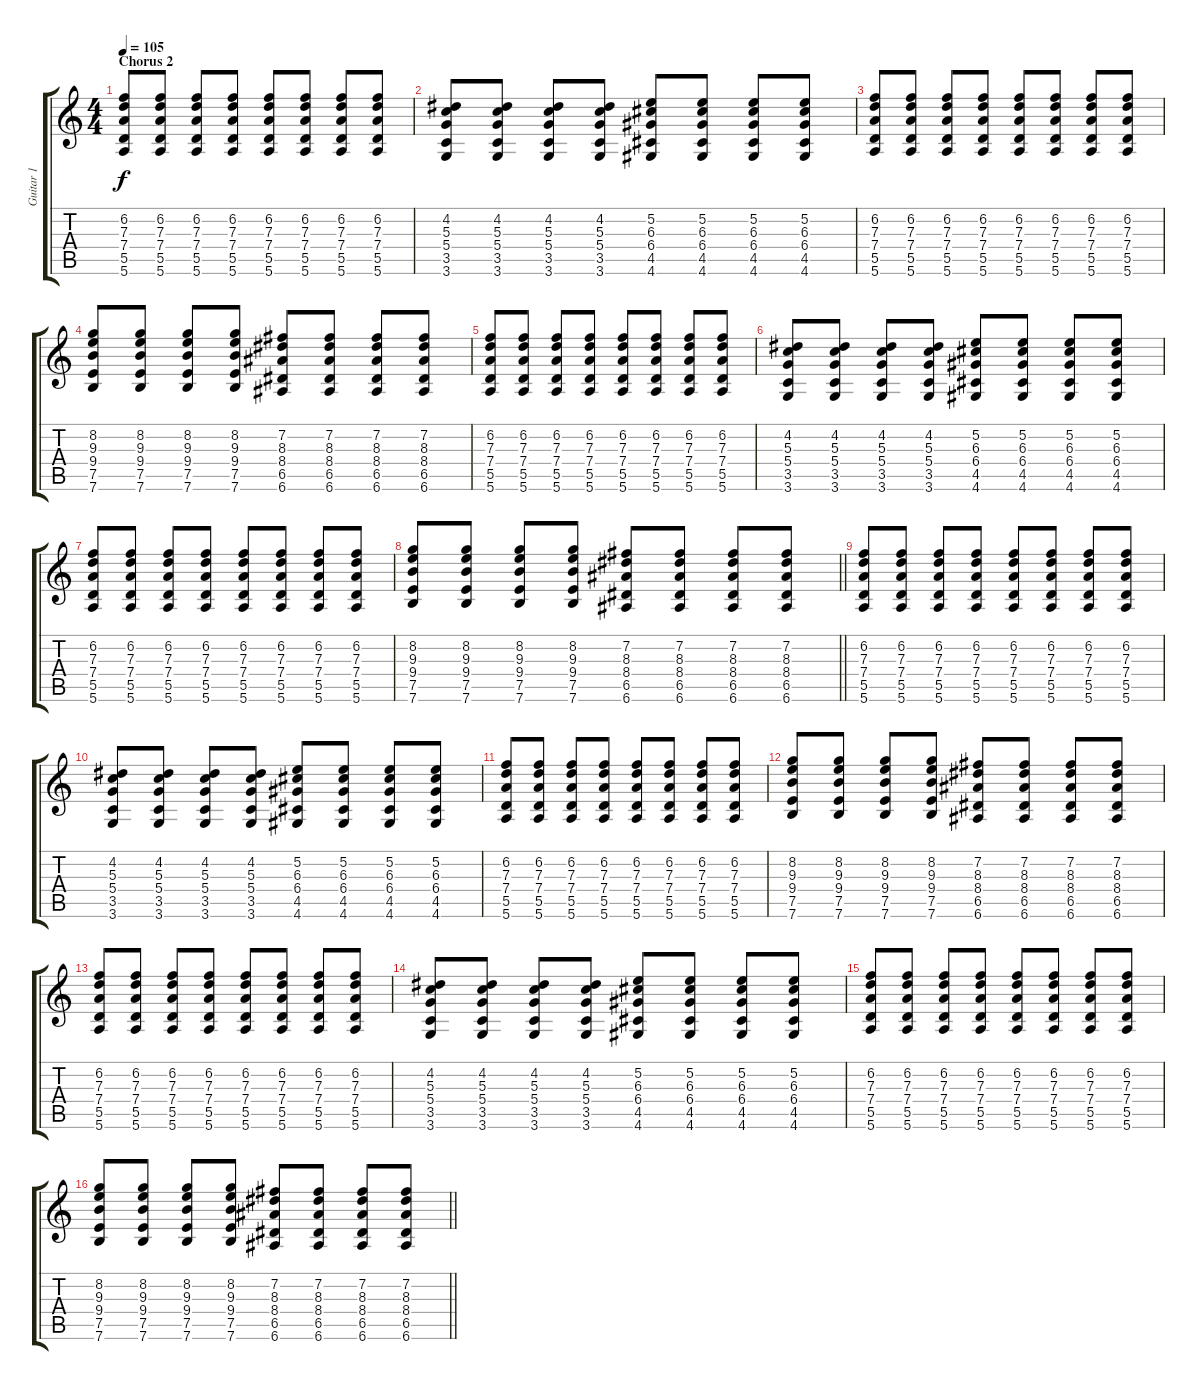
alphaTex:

\track ("Guitar 1" "Guitar 1") {instrument distortionguitar}
\staff {score tabs}
\tuning (E4 B3 G3 D3 A2 E2) {hide}
\ts (4 4)
\section ("" "Chorus 2")
\tempo 105
\clef g2
\ks c
(6.2 7.3 7.4 5.5 5.6).8{dy f} (6.2 7.3 7.4 5.5 5.6).8 (6.2 7.3 7.4 5.5 5.6).8 (6.2 7.3 7.4 5.5 5.6).8 (6.2 7.3 7.4 5.5 5.6).8 (6.2 7.3 7.4 5.5 5.6).8 (6.2 7.3 7.4 5.5 5.6).8 (6.2 7.3 7.4 5.5 5.6).8 |
(4.2 5.3 5.4 3.5 3.6).8 (4.2 5.3 5.4 3.5 3.6).8 (4.2 5.3 5.4 3.5 3.6).8 (4.2 5.3 5.4 3.5 3.6).8 (5.2 6.3 6.4 4.5 4.6).8 (5.2 6.3 6.4 4.5 4.6).8 (5.2 6.3 6.4 4.5 4.6).8 (5.2 6.3 6.4 4.5 4.6).8 |
(6.2 7.3 7.4 5.5 5.6).8 (6.2 7.3 7.4 5.5 5.6).8 (6.2 7.3 7.4 5.5 5.6).8 (6.2 7.3 7.4 5.5 5.6).8 (6.2 7.3 7.4 5.5 5.6).8 (6.2 7.3 7.4 5.5 5.6).8 (6.2 7.3 7.4 5.5 5.6).8 (6.2 7.3 7.4 5.5 5.6).8 |
(8.2 9.3 9.4 7.5 7.6).8 (8.2 9.3 9.4 7.5 7.6).8 (8.2 9.3 9.4 7.5 7.6).8 (8.2 9.3 9.4 7.5 7.6).8 (7.2 8.3 8.4 6.5 6.6).8 (7.2 8.3 8.4 6.5 6.6).8 (7.2 8.3 8.4 6.5 6.6).8 (7.2 8.3 8.4 6.5 6.6).8 |
(6.2 7.3 7.4 5.5 5.6).8 (6.2 7.3 7.4 5.5 5.6).8 (6.2 7.3 7.4 5.5 5.6).8 (6.2 7.3 7.4 5.5 5.6).8 (6.2 7.3 7.4 5.5 5.6).8 (6.2 7.3 7.4 5.5 5.6).8 (6.2 7.3 7.4 5.5 5.6).8 (6.2 7.3 7.4 5.5 5.6).8 |
(4.2 5.3 5.4 3.5 3.6).8 (4.2 5.3 5.4 3.5 3.6).8 (4.2 5.3 5.4 3.5 3.6).8 (4.2 5.3 5.4 3.5 3.6).8 (5.2 6.3 6.4 4.5 4.6).8 (5.2 6.3 6.4 4.5 4.6).8 (5.2 6.3 6.4 4.5 4.6).8 (5.2 6.3 6.4 4.5 4.6).8 |
(6.2 7.3 7.4 5.5 5.6).8 (6.2 7.3 7.4 5.5 5.6).8 (6.2 7.3 7.4 5.5 5.6).8 (6.2 7.3 7.4 5.5 5.6).8 (6.2 7.3 7.4 5.5 5.6).8 (6.2 7.3 7.4 5.5 5.6).8 (6.2 7.3 7.4 5.5 5.6).8 (6.2 7.3 7.4 5.5 5.6).8 |
\barLineRight lightlight
(8.2 9.3 9.4 7.5 7.6).8 (8.2 9.3 9.4 7.5 7.6).8 (8.2 9.3 9.4 7.5 7.6).8 (8.2 9.3 9.4 7.5 7.6).8 (7.2 8.3 8.4 6.5 6.6).8 (7.2 8.3 8.4 6.5 6.6).8 (7.2 8.3 8.4 6.5 6.6).8 (7.2 8.3 8.4 6.5 6.6).8 |
(6.2 7.3 7.4 5.5 5.6).8 (6.2 7.3 7.4 5.5 5.6).8 (6.2 7.3 7.4 5.5 5.6).8 (6.2 7.3 7.4 5.5 5.6).8 (6.2 7.3 7.4 5.5 5.6).8 (6.2 7.3 7.4 5.5 5.6).8 (6.2 7.3 7.4 5.5 5.6).8 (6.2 7.3 7.4 5.5 5.6).8 |
(4.2 5.3 5.4 3.5 3.6).8 (4.2 5.3 5.4 3.5 3.6).8 (4.2 5.3 5.4 3.5 3.6).8 (4.2 5.3 5.4 3.5 3.6).8 (5.2 6.3 6.4 4.5 4.6).8 (5.2 6.3 6.4 4.5 4.6).8 (5.2 6.3 6.4 4.5 4.6).8 (5.2 6.3 6.4 4.5 4.6).8 |
(6.2 7.3 7.4 5.5 5.6).8 (6.2 7.3 7.4 5.5 5.6).8 (6.2 7.3 7.4 5.5 5.6).8 (6.2 7.3 7.4 5.5 5.6).8 (6.2 7.3 7.4 5.5 5.6).8 (6.2 7.3 7.4 5.5 5.6).8 (6.2 7.3 7.4 5.5 5.6).8 (6.2 7.3 7.4 5.5 5.6).8 |
(8.2 9.3 9.4 7.5 7.6).8 (8.2 9.3 9.4 7.5 7.6).8 (8.2 9.3 9.4 7.5 7.6).8 (8.2 9.3 9.4 7.5 7.6).8 (7.2 8.3 8.4 6.5 6.6).8 (7.2 8.3 8.4 6.5 6.6).8 (7.2 8.3 8.4 6.5 6.6).8 (7.2 8.3 8.4 6.5 6.6).8 |
(6.2 7.3 7.4 5.5 5.6).8 (6.2 7.3 7.4 5.5 5.6).8 (6.2 7.3 7.4 5.5 5.6).8 (6.2 7.3 7.4 5.5 5.6).8 (6.2 7.3 7.4 5.5 5.6).8 (6.2 7.3 7.4 5.5 5.6).8 (6.2 7.3 7.4 5.5 5.6).8 (6.2 7.3 7.4 5.5 5.6).8 |
(4.2 5.3 5.4 3.5 3.6).8 (4.2 5.3 5.4 3.5 3.6).8 (4.2 5.3 5.4 3.5 3.6).8 (4.2 5.3 5.4 3.5 3.6).8 (5.2 6.3 6.4 4.5 4.6).8 (5.2 6.3 6.4 4.5 4.6).8 (5.2 6.3 6.4 4.5 4.6).8 (5.2 6.3 6.4 4.5 4.6).8 |
(6.2 7.3 7.4 5.5 5.6).8 (6.2 7.3 7.4 5.5 5.6).8 (6.2 7.3 7.4 5.5 5.6).8 (6.2 7.3 7.4 5.5 5.6).8 (6.2 7.3 7.4 5.5 5.6).8 (6.2 7.3 7.4 5.5 5.6).8 (6.2 7.3 7.4 5.5 5.6).8 (6.2 7.3 7.4 5.5 5.6).8 |
\barLineRight lightlight
(8.2 9.3 9.4 7.5 7.6).8 (8.2 9.3 9.4 7.5 7.6).8 (8.2 9.3 9.4 7.5 7.6).8 (8.2 9.3 9.4 7.5 7.6).8 (7.2 8.3 8.4 6.5 6.6).8 (7.2 8.3 8.4 6.5 6.6).8 (7.2 8.3 8.4 6.5 6.6).8 (7.2 8.3 8.4 6.5 6.6).8
